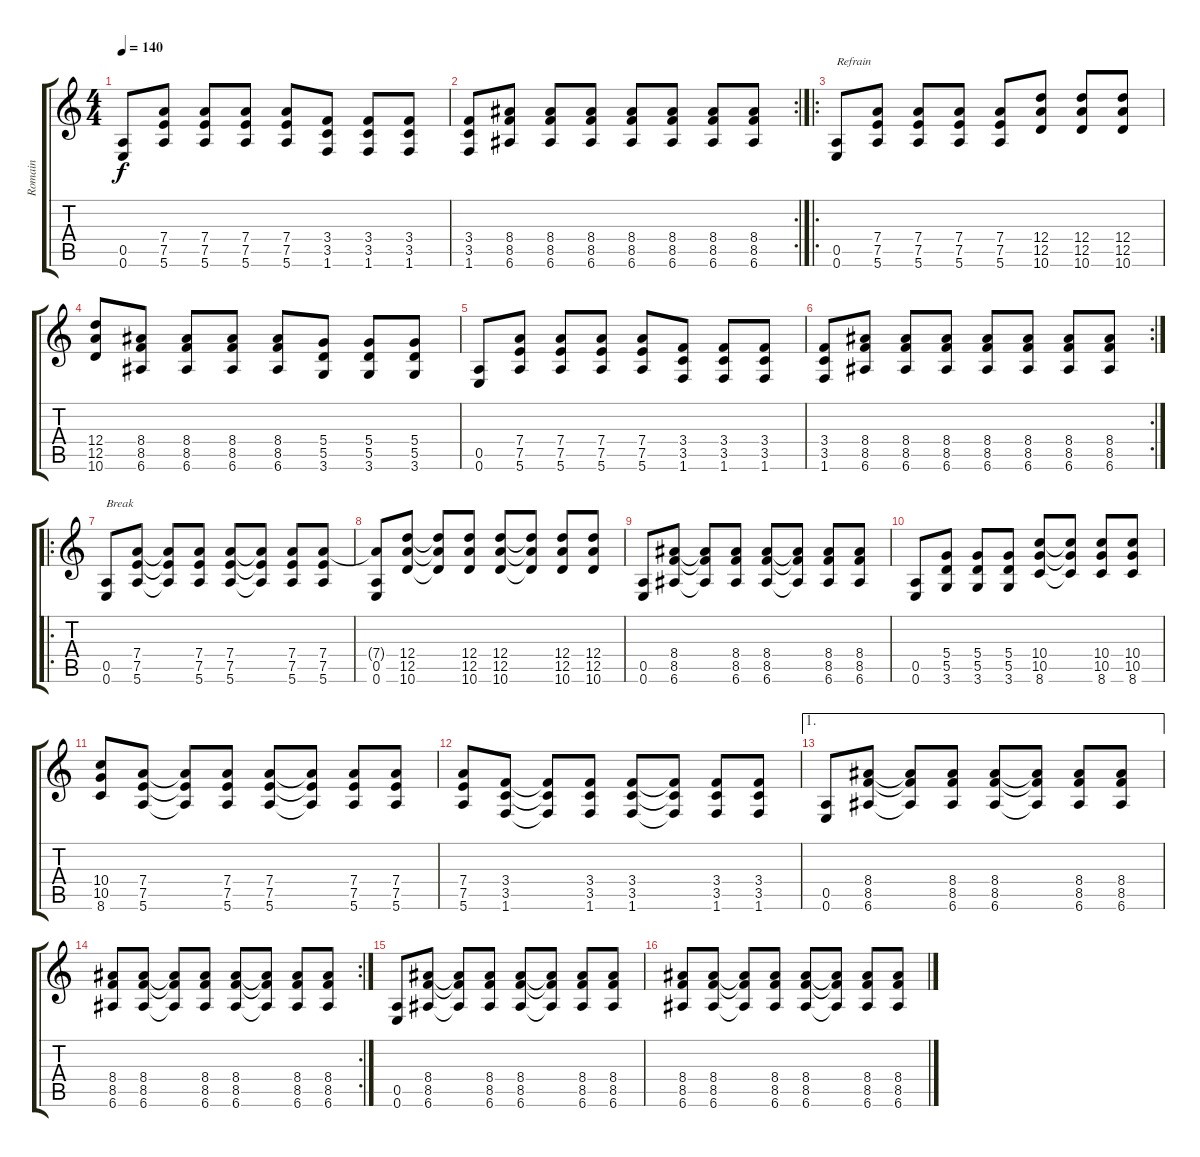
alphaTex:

\track ("Romain" "Romain") {instrument distortionguitar}
\staff {score tabs}
\tuning (E4 B3 G3 D3 A2 E2) {hide}
\ts (4 4)
\tempo 140
\clef g2
\ks c
(0.5 0.6).8{dy f} (7.4 7.5 5.6).8 (7.4 7.5 5.6).8 (7.4 7.5 5.6).8 (7.4 7.5 5.6).8 (3.4 3.5 1.6).8 (3.4 3.5 1.6).8 (3.4 3.5 1.6).8 |
\rc 2
(3.4 3.5 1.6).8 (8.4 8.5 6.6).8 (8.4 8.5 6.6).8 (8.4 8.5 6.6).8 (8.4 8.5 6.6).8 (8.4 8.5 6.6).8 (8.4 8.5 6.6).8 (8.4 8.5 6.6).8 |
\ro
(0.5 0.6).8{txt "Refrain"} (7.4 7.5 5.6).8 (7.4 7.5 5.6).8 (7.4 7.5 5.6).8 (7.4 7.5 5.6).8 (12.4 12.5 10.6).8 (12.4 12.5 10.6).8 (12.4 12.5 10.6).8 |
(12.4 12.5 10.6).8 (8.4 8.5 6.6).8 (8.4 8.5 6.6).8 (8.4 8.5 6.6).8 (8.4 8.5 6.6).8 (5.4 5.5 3.6).8 (5.4 5.5 3.6).8 (5.4 5.5 3.6).8 |
(0.5 0.6).8 (7.4 7.5 5.6).8 (7.4 7.5 5.6).8 (7.4 7.5 5.6).8 (7.4 7.5 5.6).8 (3.4 3.5 1.6).8 (3.4 3.5 1.6).8 (3.4 3.5 1.6).8 |
\rc 2
(3.4 3.5 1.6).8 (8.4 8.5 6.6).8 (8.4 8.5 6.6).8 (8.4 8.5 6.6).8 (8.4 8.5 6.6).8 (8.4 8.5 6.6).8 (8.4 8.5 6.6).8 (8.4 8.5 6.6).8 |
\ro
(0.5 0.6).8{txt "Break" instrument electricguitarclean} (7.4 7.5 5.6).8 (7.4{t} 7.5{t} 5.6{t}).8 (7.4 7.5 5.6).8 (7.4 7.5 5.6).8 (7.4{t} 7.5{t} 5.6{t}).8 (7.4 7.5 5.6).8 (7.4 7.5 5.6).8 |
(7.4{t} 0.5 0.6).8 (12.4 12.5 10.6).8 (12.4{t} 12.5{t} 10.6{t}).8 (12.4 12.5 10.6).8 (12.4 12.5 10.6).8 (12.4{t} 12.5{t} 10.6{t}).8 (12.4 12.5 10.6).8 (12.4 12.5 10.6).8 |
(0.5 0.6).8 (8.4 8.5 6.6).8 (8.4{t} 8.5{t} 6.6{t}).8 (8.4 8.5 6.6).8 (8.4 8.5 6.6).8 (8.4{t} 8.5{t} 6.6{t}).8 (8.4 8.5 6.6).8 (8.4 8.5 6.6).8 |
(0.5 0.6).8 (5.4 5.5 3.6).8 (5.4 5.5 3.6).8 (5.4 5.5 3.6).8 (10.4 10.5 8.6).8 (10.4{t} 10.5{t} 8.6{t}).8 (10.4 10.5 8.6).8 (10.4 10.5 8.6).8 |
(10.4 10.5 8.6).8 (7.4 7.5 5.6).8 (7.4{t} 7.5{t} 5.6{t}).8 (7.4 7.5 5.6).8 (7.4 7.5 5.6).8 (7.4{t} 7.5{t} 5.6{t}).8 (7.4 7.5 5.6).8 (7.4 7.5 5.6).8 |
(7.4 7.5 5.6).8 (3.4 3.5 1.6).8 (3.4{t} 3.5{t} 1.6{t}).8 (3.4 3.5 1.6).8 (3.4 3.5 1.6).8 (3.4{t} 3.5{t} 1.6{t}).8 (3.4 3.5 1.6).8 (3.4 3.5 1.6).8 |
\ae 1
(0.5 0.6).8 (8.4 8.5 6.6).8 (8.4{t} 8.5{t} 6.6{t}).8 (8.4 8.5 6.6).8 (8.4 8.5 6.6).8 (8.4{t} 8.5{t} 6.6{t}).8 (8.4 8.5 6.6).8 (8.4 8.5 6.6).8 |
\rc 2
(8.4 8.5 6.6).8 (8.4 8.5 6.6).8 (8.4{t} 8.5{t} 6.6{t}).8 (8.4 8.5 6.6).8 (8.4 8.5 6.6).8 (8.4{t} 8.5{t} 6.6{t}).8 (8.4 8.5 6.6).8 (8.4 8.5 6.6).8 |
(0.5 0.6).8{instrument distortionguitar} (8.4 8.5 6.6).8 (8.4{t} 8.5{t} 6.6{t}).8 (8.4 8.5 6.6).8 (8.4 8.5 6.6).8 (8.4{t} 8.5{t} 6.6{t}).8 (8.4 8.5 6.6).8 (8.4 8.5 6.6).8 |
(8.4 8.5 6.6).8 (8.4 8.5 6.6).8 (8.4{t} 8.5{t} 6.6{t}).8 (8.4 8.5 6.6).8 (8.4 8.5 6.6).8 (8.4{t} 8.5{t} 6.6{t}).8 (8.4 8.5 6.6).8 (8.4 8.5 6.6).8
